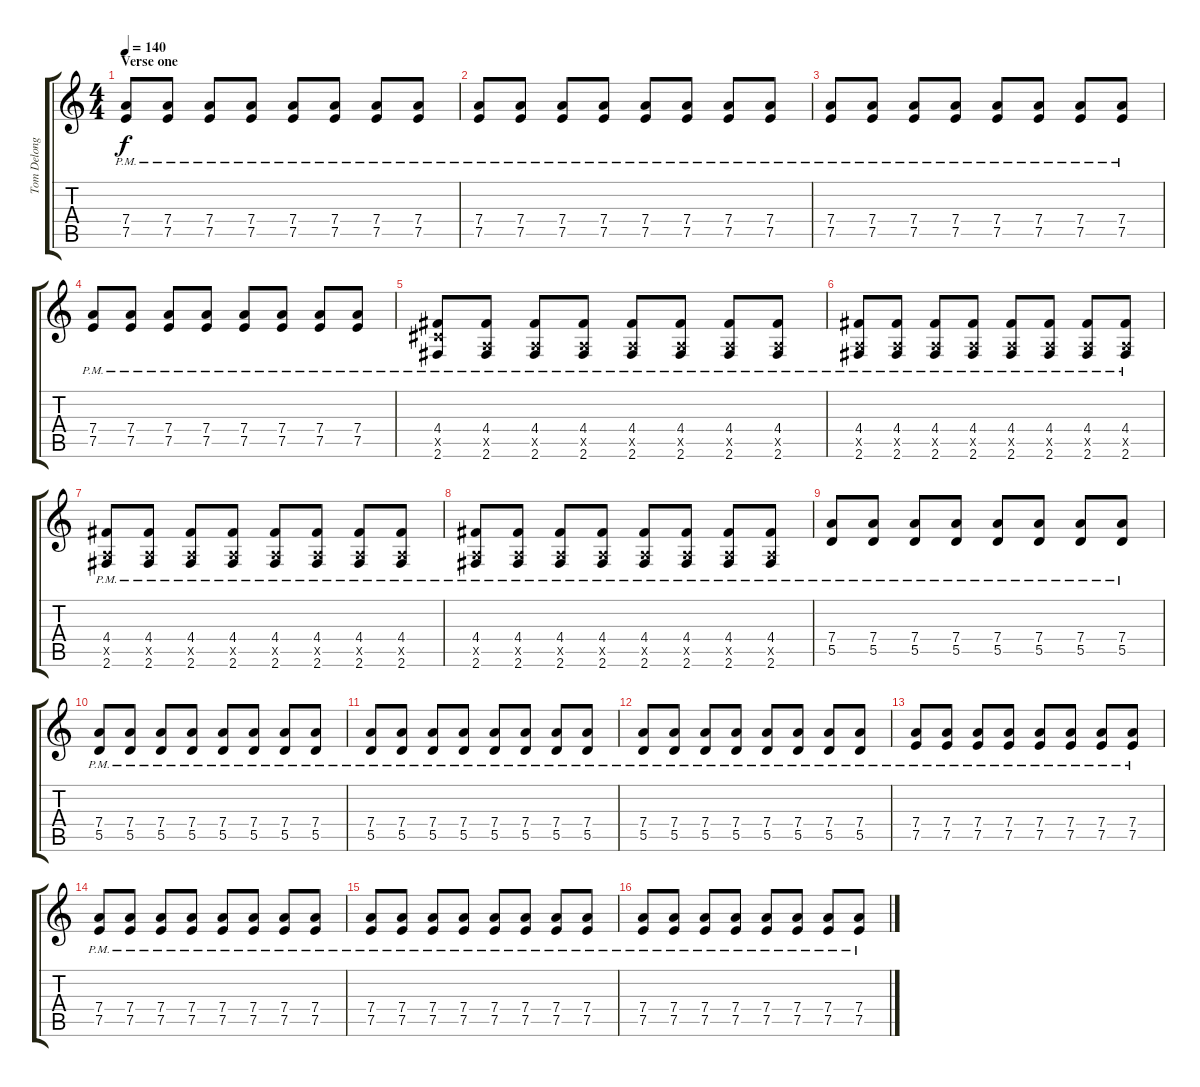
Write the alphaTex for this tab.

\track ("Tom Delonge" "Tom Delong") {instrument acousticguitarsteel}
\staff {score tabs}
\tuning (E4 B3 G3 D3 A2 E2) {hide}
\ts (4 4)
\section ("" "Verse one")
\tempo 140
\clef g2
\ks c
(7.4{pm} 7.5).8{dy f} (7.4{pm} 7.5).8 (7.4{pm} 7.5).8 (7.4{pm} 7.5).8 (7.4{pm} 7.5).8 (7.4{pm} 7.5).8 (7.4{pm} 7.5).8 (7.4{pm} 7.5).8 |
(7.4{pm} 7.5).8 (7.4{pm} 7.5).8 (7.4{pm} 7.5).8 (7.4{pm} 7.5).8 (7.4{pm} 7.5).8 (7.4{pm} 7.5).8 (7.4{pm} 7.5).8 (7.4{pm} 7.5).8 |
(7.4{pm} 7.5).8 (7.4{pm} 7.5).8 (7.4{pm} 7.5).8 (7.4{pm} 7.5).8 (7.4{pm} 7.5).8 (7.4{pm} 7.5).8 (7.4{pm} 7.5).8 (7.4{pm} 7.5).8 |
(7.4{pm} 7.5).8 (7.4{pm} 7.5).8 (7.4{pm} 7.5).8 (7.4{pm} 7.5).8 (7.4{pm} 7.5).8 (7.4{pm} 7.5).8 (7.4{pm} 7.5).8 (7.4{pm} 7.5).8 |
(4.4{pm} 4.5{x} 2.6{pm}).8 (4.4{pm} 0.5{x} 2.6{pm}).8 (4.4{pm} 0.5{x} 2.6{pm}).8 (4.4{pm} 0.5{x} 2.6{pm}).8 (4.4{pm} 0.5{x} 2.6{pm}).8 (4.4{pm} 0.5{x} 2.6{pm}).8 (4.4{pm} 0.5{x} 2.6{pm}).8 (4.4{pm} 0.5{x} 2.6{pm}).8 |
(4.4{pm} 0.5{x} 2.6{pm}).8 (4.4{pm} 0.5{x} 2.6{pm}).8 (4.4{pm} 0.5{x} 2.6{pm}).8 (4.4{pm} 0.5{x} 2.6{pm}).8 (4.4{pm} 0.5{x} 2.6{pm}).8 (4.4{pm} 0.5{x} 2.6{pm}).8 (4.4{pm} 0.5{x} 2.6{pm}).8 (4.4{pm} 0.5{x} 2.6{pm}).8 |
(4.4{pm} 0.5{x} 2.6{pm}).8 (4.4{pm} 0.5{x} 2.6{pm}).8 (4.4{pm} 0.5{x} 2.6{pm}).8 (4.4{pm} 0.5{x} 2.6{pm}).8 (4.4{pm} 0.5{x} 2.6{pm}).8 (4.4{pm} 0.5{x} 2.6{pm}).8 (4.4{pm} 0.5{x} 2.6{pm}).8 (4.4{pm} 0.5{x} 2.6{pm}).8 |
(4.4{pm} 0.5{x} 2.6{pm}).8 (4.4{pm} 0.5{x} 2.6{pm}).8 (4.4{pm} 0.5{x} 2.6{pm}).8 (4.4{pm} 0.5{x} 2.6{pm}).8 (4.4{pm} 0.5{x} 2.6{pm}).8 (4.4{pm} 0.5{x} 2.6{pm}).8 (4.4{pm} 0.5{x} 2.6{pm}).8 (4.4{pm} 0.5{x} 2.6{pm}).8 |
(7.4{pm} 5.5{pm}).8 (7.4{pm} 5.5{pm}).8 (7.4{pm} 5.5{pm}).8 (7.4{pm} 5.5{pm}).8 (7.4{pm} 5.5{pm}).8 (7.4{pm} 5.5{pm}).8 (7.4{pm} 5.5{pm}).8 (7.4{pm} 5.5{pm}).8 |
(7.4{pm} 5.5{pm}).8 (7.4{pm} 5.5{pm}).8 (7.4{pm} 5.5{pm}).8 (7.4{pm} 5.5{pm}).8 (7.4{pm} 5.5{pm}).8 (7.4{pm} 5.5{pm}).8 (7.4{pm} 5.5{pm}).8 (7.4{pm} 5.5{pm}).8 |
(7.4{pm} 5.5{pm}).8 (7.4{pm} 5.5{pm}).8 (7.4{pm} 5.5{pm}).8 (7.4{pm} 5.5{pm}).8 (7.4{pm} 5.5{pm}).8 (7.4{pm} 5.5{pm}).8 (7.4{pm} 5.5{pm}).8 (7.4{pm} 5.5{pm}).8 |
(7.4{pm} 5.5{pm}).8 (7.4{pm} 5.5{pm}).8 (7.4{pm} 5.5{pm}).8 (7.4{pm} 5.5{pm}).8 (7.4{pm} 5.5{pm}).8 (7.4{pm} 5.5{pm}).8 (7.4{pm} 5.5{pm}).8 (7.4{pm} 5.5{pm}).8 |
(7.4{pm} 7.5{pm}).8 (7.4{pm} 7.5{pm}).8 (7.4{pm} 7.5{pm}).8 (7.4{pm} 7.5{pm}).8 (7.4{pm} 7.5{pm}).8 (7.4{pm} 7.5{pm}).8 (7.4{pm} 7.5{pm}).8 (7.4{pm} 7.5{pm}).8 |
(7.4{pm} 7.5{pm}).8 (7.4{pm} 7.5{pm}).8 (7.4{pm} 7.5{pm}).8 (7.4{pm} 7.5{pm}).8 (7.4{pm} 7.5{pm}).8 (7.4{pm} 7.5{pm}).8 (7.4{pm} 7.5{pm}).8 (7.4{pm} 7.5{pm}).8 |
(7.4{pm} 7.5{pm}).8 (7.4{pm} 7.5{pm}).8 (7.4{pm} 7.5{pm}).8 (7.4{pm} 7.5{pm}).8 (7.4{pm} 7.5{pm}).8 (7.4{pm} 7.5{pm}).8 (7.4{pm} 7.5{pm}).8 (7.4{pm} 7.5{pm}).8 |
(7.4{pm} 7.5{pm}).8 (7.4{pm} 7.5{pm}).8 (7.4{pm} 7.5{pm}).8 (7.4{pm} 7.5{pm}).8 (7.4{pm} 7.5{pm}).8 (7.4{pm} 7.5{pm}).8 (7.4{pm} 7.5{pm}).8 (7.4{pm} 7.5{pm}).8
